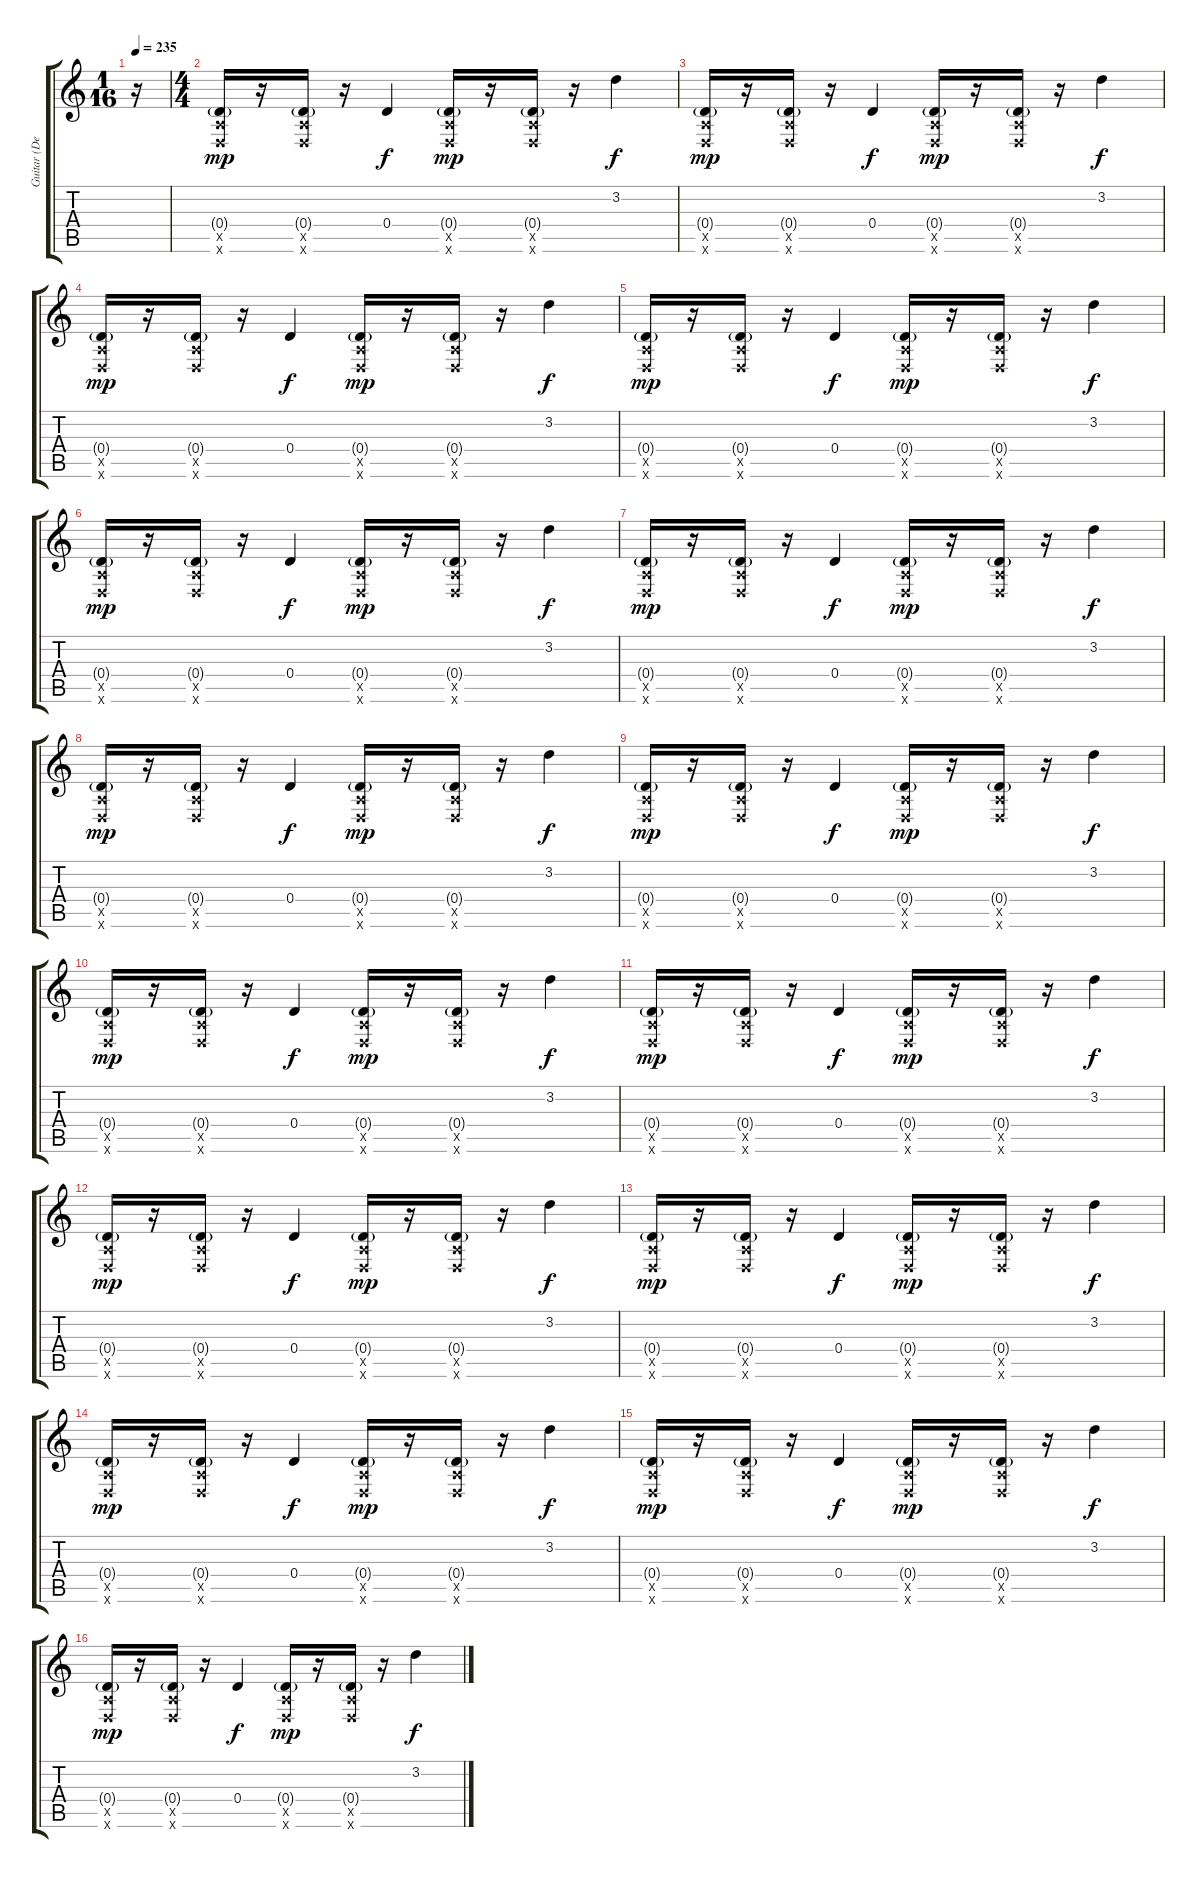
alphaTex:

\track ("Guitar (Deryck Whibley)" "Guitar (De") {instrument distortionguitar}
\staff {score tabs}
\tuning (E4 B3 G3 D3 A2 D2) {hide}
\ts (1 16)
\tempo 235
\clef g2
\ks c
r.16{dy mp instrument distortionguitar} |
\ts (4 4)
(0.4{g} 0.5{x} 0.6{x}).16 r.16 (0.4{g} 0.5{x} 0.6{x}).16 r.16 0.4.4{dy f} (0.4{g} 0.5{x} 0.6{x}).16{dy mp} r.16 (0.4{g} 0.5{x} 0.6{x}).16 r.16 3.2.4{dy f} |
(0.4{g} 0.5{x} 0.6{x}).16{dy mp} r.16 (0.4{g} 0.5{x} 0.6{x}).16 r.16 0.4.4{dy f} (0.4{g} 0.5{x} 0.6{x}).16{dy mp} r.16 (0.4{g} 0.5{x} 0.6{x}).16 r.16 3.2.4{dy f} |
(0.4{g} 0.5{x} 0.6{x}).16{dy mp} r.16 (0.4{g} 0.5{x} 0.6{x}).16 r.16 0.4.4{dy f} (0.4{g} 0.5{x} 0.6{x}).16{dy mp} r.16 (0.4{g} 0.5{x} 0.6{x}).16 r.16 3.2.4{dy f} |
(0.4{g} 0.5{x} 0.6{x}).16{dy mp} r.16 (0.4{g} 0.5{x} 0.6{x}).16 r.16 0.4.4{dy f} (0.4{g} 0.5{x} 0.6{x}).16{dy mp} r.16 (0.4{g} 0.5{x} 0.6{x}).16 r.16 3.2.4{dy f} |
(0.4{g} 0.5{x} 0.6{x}).16{dy mp} r.16 (0.4{g} 0.5{x} 0.6{x}).16 r.16 0.4.4{dy f} (0.4{g} 0.5{x} 0.6{x}).16{dy mp} r.16 (0.4{g} 0.5{x} 0.6{x}).16 r.16 3.2.4{dy f} |
(0.4{g} 0.5{x} 0.6{x}).16{dy mp} r.16 (0.4{g} 0.5{x} 0.6{x}).16 r.16 0.4.4{dy f} (0.4{g} 0.5{x} 0.6{x}).16{dy mp} r.16 (0.4{g} 0.5{x} 0.6{x}).16 r.16 3.2.4{dy f} |
(0.4{g} 0.5{x} 0.6{x}).16{dy mp} r.16 (0.4{g} 0.5{x} 0.6{x}).16 r.16 0.4.4{dy f} (0.4{g} 0.5{x} 0.6{x}).16{dy mp} r.16 (0.4{g} 0.5{x} 0.6{x}).16 r.16 3.2.4{dy f} |
(0.4{g} 0.5{x} 0.6{x}).16{dy mp} r.16 (0.4{g} 0.5{x} 0.6{x}).16 r.16 0.4.4{dy f} (0.4{g} 0.5{x} 0.6{x}).16{dy mp} r.16 (0.4{g} 0.5{x} 0.6{x}).16 r.16 3.2.4{dy f} |
(0.4{g} 0.5{x} 0.6{x}).16{dy mp} r.16 (0.4{g} 0.5{x} 0.6{x}).16 r.16 0.4.4{dy f} (0.4{g} 0.5{x} 0.6{x}).16{dy mp} r.16 (0.4{g} 0.5{x} 0.6{x}).16 r.16 3.2.4{dy f} |
(0.4{g} 0.5{x} 0.6{x}).16{dy mp} r.16 (0.4{g} 0.5{x} 0.6{x}).16 r.16 0.4.4{dy f} (0.4{g} 0.5{x} 0.6{x}).16{dy mp} r.16 (0.4{g} 0.5{x} 0.6{x}).16 r.16 3.2.4{dy f} |
(0.4{g} 0.5{x} 0.6{x}).16{dy mp} r.16 (0.4{g} 0.5{x} 0.6{x}).16 r.16 0.4.4{dy f} (0.4{g} 0.5{x} 0.6{x}).16{dy mp} r.16 (0.4{g} 0.5{x} 0.6{x}).16 r.16 3.2.4{dy f} |
(0.4{g} 0.5{x} 0.6{x}).16{dy mp} r.16 (0.4{g} 0.5{x} 0.6{x}).16 r.16 0.4.4{dy f} (0.4{g} 0.5{x} 0.6{x}).16{dy mp} r.16 (0.4{g} 0.5{x} 0.6{x}).16 r.16 3.2.4{dy f} |
(0.4{g} 0.5{x} 0.6{x}).16{dy mp} r.16 (0.4{g} 0.5{x} 0.6{x}).16 r.16 0.4.4{dy f} (0.4{g} 0.5{x} 0.6{x}).16{dy mp} r.16 (0.4{g} 0.5{x} 0.6{x}).16 r.16 3.2.4{dy f} |
(0.4{g} 0.5{x} 0.6{x}).16{dy mp} r.16 (0.4{g} 0.5{x} 0.6{x}).16 r.16 0.4.4{dy f} (0.4{g} 0.5{x} 0.6{x}).16{dy mp} r.16 (0.4{g} 0.5{x} 0.6{x}).16 r.16 3.2.4{dy f} |
(0.4{g} 0.5{x} 0.6{x}).16{dy mp} r.16 (0.4{g} 0.5{x} 0.6{x}).16 r.16 0.4.4{dy f} (0.4{g} 0.5{x} 0.6{x}).16{dy mp} r.16 (0.4{g} 0.5{x} 0.6{x}).16 r.16 3.2.4{dy f}
